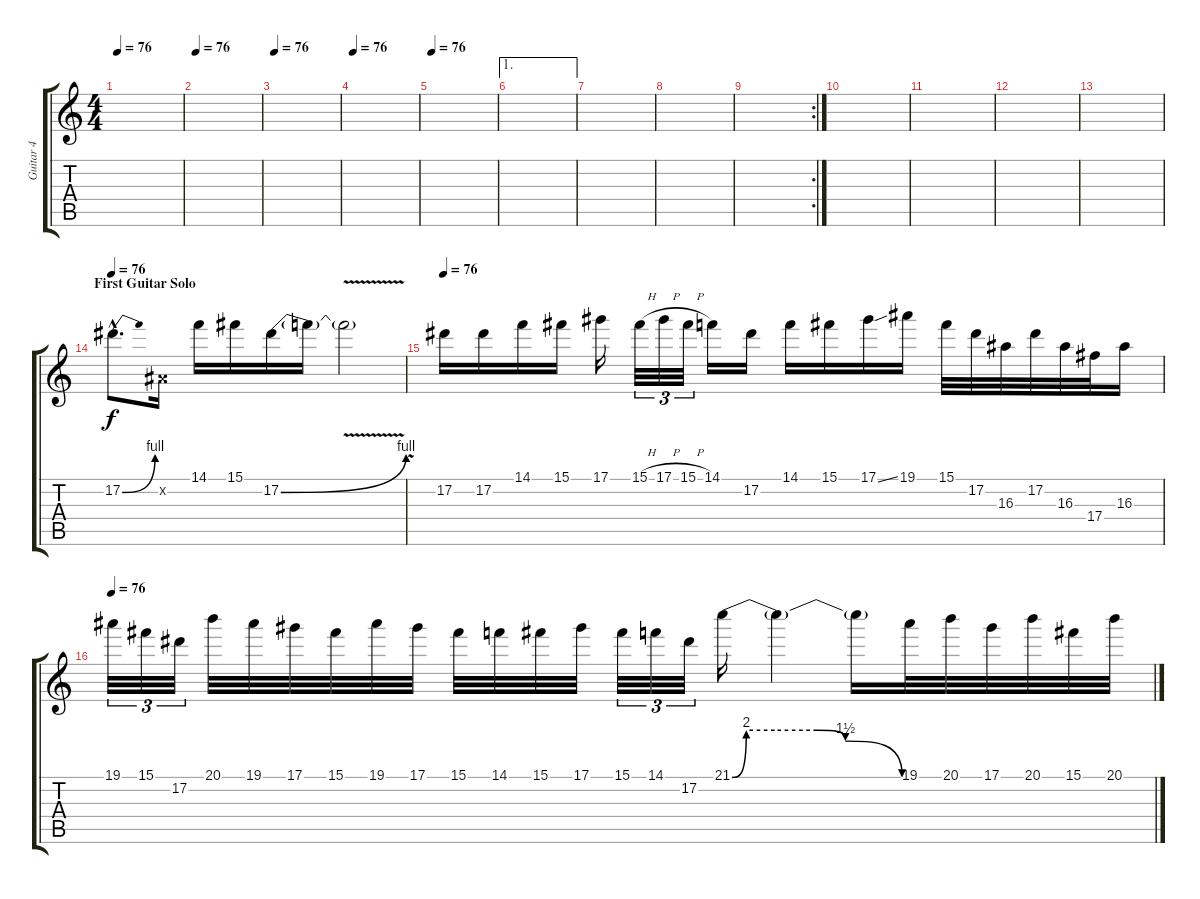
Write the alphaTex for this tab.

\track ("Guitar 4" "Guitar 4") {instrument overdrivenguitar}
\staff {score tabs}
\tuning (Eb4 Bb3 Gb3 Db3 Ab2 Eb2) {hide}
\ts (4 4)
\tempo 76
\clef g2
\ks c
|
\tempo 76
|
\tempo 76
|
\tempo 76
|
\tempo 76
|
\ae 1
|
|
|
\rc 2
|
|
|
|
|
\section ("" "First Guitar Solo")
\tempo 76
17.2{be (bend 0 0 60 4) hac}.8{d} 0.2{x}.16 14.1.16 15.1.16 17.2{be (bend 0 0 60 4)}.16 17.2{t}.16 17.2{v t}.2 |
\tempo 76
17.2.16 17.2.16 14.1.16 15.1.16 17.1.16 15.1{h}.32{tu (3 2)} 17.1{h}.32{tu (3 2)} 15.1{h}.32{tu (3 2)} 14.1.16 17.2.16 14.1.16 15.1.16 17.1{ss}.16 19.1.16 15.1.32 17.2.32 16.3.32 17.2.32 16.3.32 17.4.32 16.3.16 |
\tempo 76
19.1.32{tu (3 2)} 15.1.32{tu (3 2)} 17.2.32{tu (3 2)} 20.1.32 19.1.32 17.1.32 15.1.32 19.1.32 17.1.32 15.1.32 14.1.32 15.1.32 17.1.32 15.1.32{tu (3 2)} 14.1.32{tu (3 2)} 17.2.32{tu (3 2)} 21.1{be (custom 0 0 5 8 15 8 30 8 40 6 60 0)}.16 21.1{t}.4 21.1{t}.16 19.1.32 20.1.32 17.1.32 20.1.32 15.1.32 20.1.32
